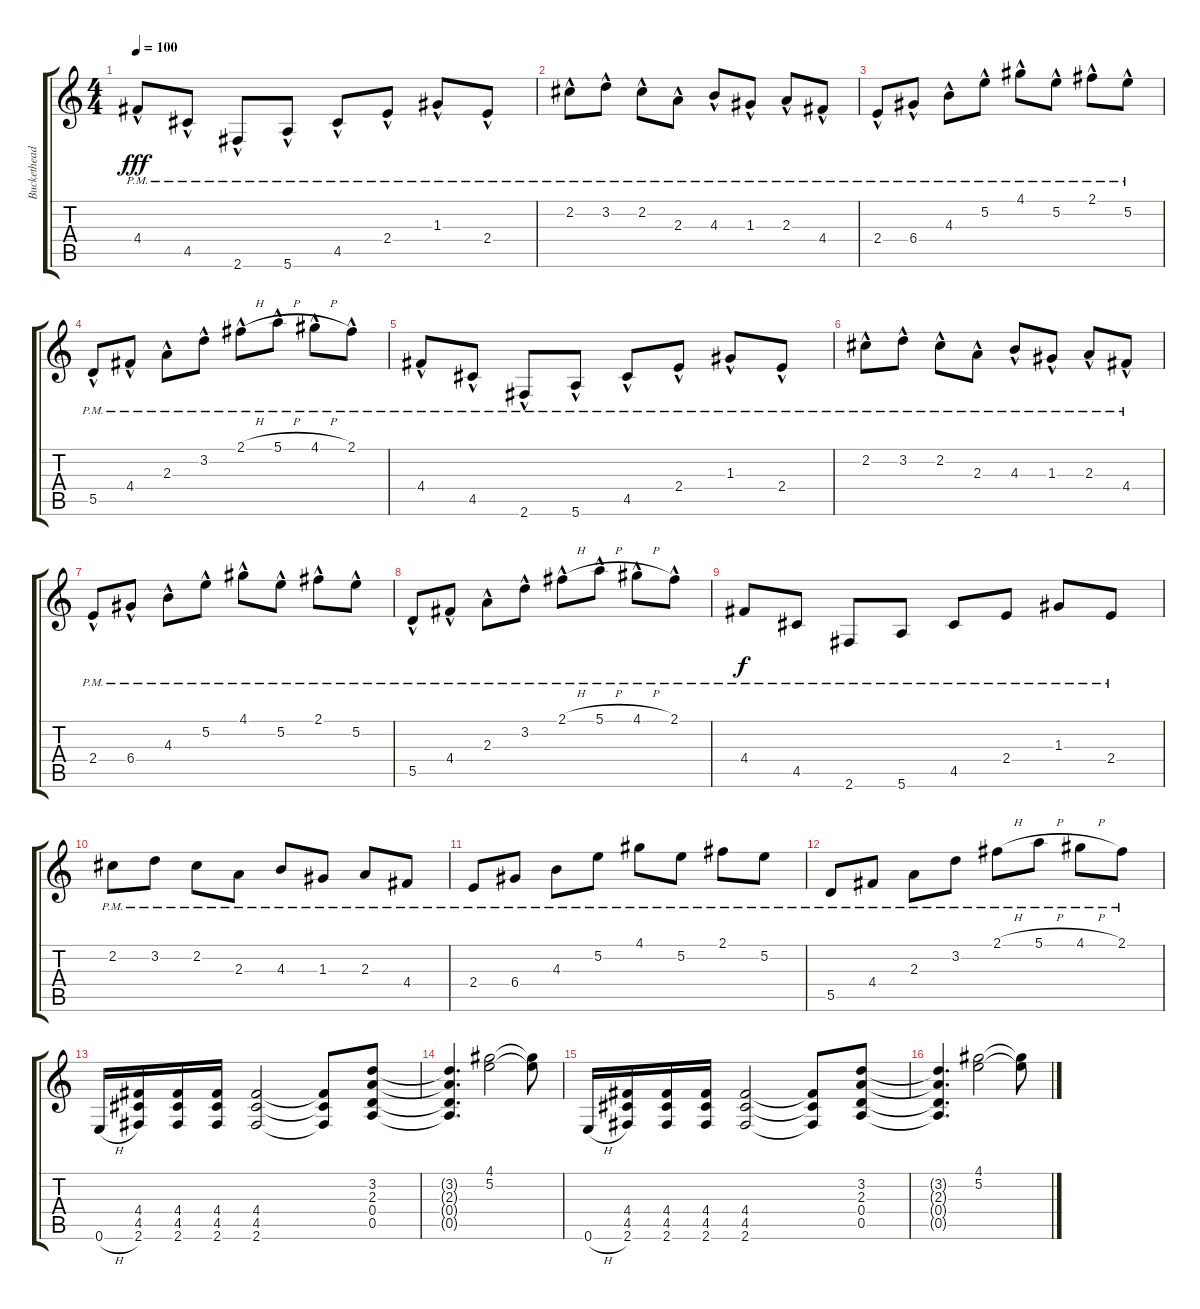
\track ("Buckethead" "Buckethead") {instrument electricguitarclean}
\staff {score tabs}
\tuning (E4 B3 G3 D3 A2 E2) {hide}
\ts (4 4)
\tempo 100
\clef g2
\ks c
4.4{hac pm}.8{dy fff volume 16 instrument electricguitarclean} 4.5{hac pm}.8 2.6{hac pm}.8 5.6{hac pm}.8 4.5{hac pm}.8 2.4{hac pm}.8 1.3{hac pm}.8 2.4{hac pm}.8 |
2.2{hac pm}.8 3.2{hac pm}.8 2.2{hac pm}.8 2.3{hac pm}.8 4.3{hac pm}.8 1.3{hac pm}.8 2.3{hac pm}.8 4.4{hac pm}.8 |
2.4{hac pm}.8 6.4{hac pm}.8 4.3{hac pm}.8 5.2{hac pm}.8 4.1{hac pm}.8 5.2{hac pm}.8 2.1{hac pm}.8 5.2{hac pm}.8 |
5.5{hac pm}.8 4.4{hac pm}.8 2.3{hac pm}.8 3.2{hac pm}.8 2.1{h hac pm}.8 5.1{h hac pm}.8 4.1{h hac pm}.8 2.1{hac pm}.8 |
4.4{hac pm}.8 4.5{hac pm}.8 2.6{hac pm}.8 5.6{hac pm}.8 4.5{hac pm}.8 2.4{hac pm}.8 1.3{hac pm}.8 2.4{hac pm}.8 |
2.2{hac pm}.8 3.2{hac pm}.8 2.2{hac pm}.8 2.3{hac pm}.8 4.3{hac pm}.8 1.3{hac pm}.8 2.3{hac pm}.8 4.4{hac pm}.8 |
2.4{hac pm}.8 6.4{hac pm}.8 4.3{hac pm}.8 5.2{hac pm}.8 4.1{hac pm}.8 5.2{hac pm}.8 2.1{hac pm}.8 5.2{hac pm}.8 |
5.5{hac pm}.8 4.4{hac pm}.8 2.3{hac pm}.8 3.2{hac pm}.8 2.1{h hac pm}.8 5.1{h hac pm}.8 4.1{h hac pm}.8 2.1{hac pm}.8 |
4.4{pm}.8{dy f} 4.5{pm}.8 2.6{pm}.8 5.6{pm}.8 4.5{pm}.8 2.4{pm}.8 1.3{pm}.8 2.4{pm}.8 |
2.2{pm}.8 3.2{pm}.8 2.2{pm}.8 2.3{pm}.8 4.3{pm}.8 1.3{pm}.8 2.3{pm}.8 4.4{pm}.8 |
2.4{pm}.8 6.4{pm}.8 4.3{pm}.8 5.2{pm}.8 4.1{pm}.8 5.2{pm}.8 2.1{pm}.8 5.2{pm}.8 |
5.5{pm}.8 4.4{pm}.8 2.3{pm}.8 3.2{pm}.8 2.1{h pm}.8 5.1{h pm}.8 4.1{h pm}.8 2.1{pm}.8 |
0.6{h}.16{instrument electricguitarclean} (4.4 4.5 2.6).16 (4.4 4.5 2.6).16 (4.4 4.5 2.6).16 (4.4 4.5 2.6).2 (4.4{t} 4.5{t} 2.6{t}).8 (3.2 2.3 0.4 0.5).8 |
(3.2{t} 2.3{t} 0.4{t} 0.5{t}).4{d} (4.1 5.2).2 (4.1{t} 5.2{t}).8 |
0.6{h}.16 (4.4 4.5 2.6).16 (4.4 4.5 2.6).16 (4.4 4.5 2.6).16 (4.4 4.5 2.6).2 (4.4{t} 4.5{t} 2.6{t}).8 (3.2 2.3 0.4 0.5).8 |
(3.2{t} 2.3{t} 0.4{t} 0.5{t}).4{d} (4.1 5.2).2 (4.1{t} 5.2{t}).8
